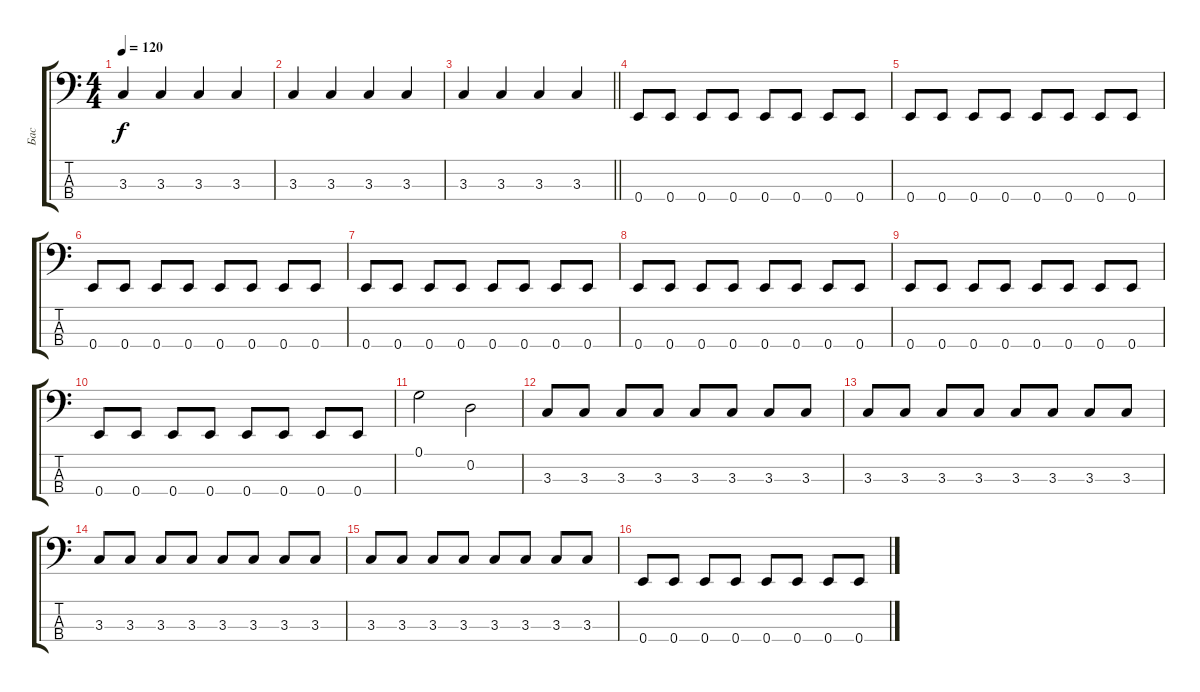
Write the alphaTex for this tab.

\track ("Бас " "Бас ") {instrument electricbassfinger}
\staff {score tabs}
\tuning (G2 D2 A1 E1) {hide}
\ts (4 4)
\tempo 120
\clef f4
\ks c
3.3.4{dy f} 3.3.4 3.3.4 3.3.4 |
3.3.4 3.3.4 3.3.4 3.3.4 |
\barLineRight lightlight
3.3.4 3.3.4 3.3.4 3.3.4 |
\section ("" "")
0.4.8 0.4.8 0.4.8 0.4.8 0.4.8 0.4.8 0.4.8 0.4.8 |
0.4.8 0.4.8 0.4.8 0.4.8 0.4.8 0.4.8 0.4.8 0.4.8 |
0.4.8 0.4.8 0.4.8 0.4.8 0.4.8 0.4.8 0.4.8 0.4.8 |
0.4.8 0.4.8 0.4.8 0.4.8 0.4.8 0.4.8 0.4.8 0.4.8 |
0.4.8 0.4.8 0.4.8 0.4.8 0.4.8 0.4.8 0.4.8 0.4.8 |
0.4.8 0.4.8 0.4.8 0.4.8 0.4.8 0.4.8 0.4.8 0.4.8 |
0.4.8 0.4.8 0.4.8 0.4.8 0.4.8 0.4.8 0.4.8 0.4.8 |
0.1.2 0.2.2 |
3.3.8 3.3.8 3.3.8 3.3.8 3.3.8 3.3.8 3.3.8 3.3.8 |
3.3.8 3.3.8 3.3.8 3.3.8 3.3.8 3.3.8 3.3.8 3.3.8 |
3.3.8 3.3.8 3.3.8 3.3.8 3.3.8 3.3.8 3.3.8 3.3.8 |
3.3.8 3.3.8 3.3.8 3.3.8 3.3.8 3.3.8 3.3.8 3.3.8 |
0.4.8 0.4.8 0.4.8 0.4.8 0.4.8 0.4.8 0.4.8 0.4.8
